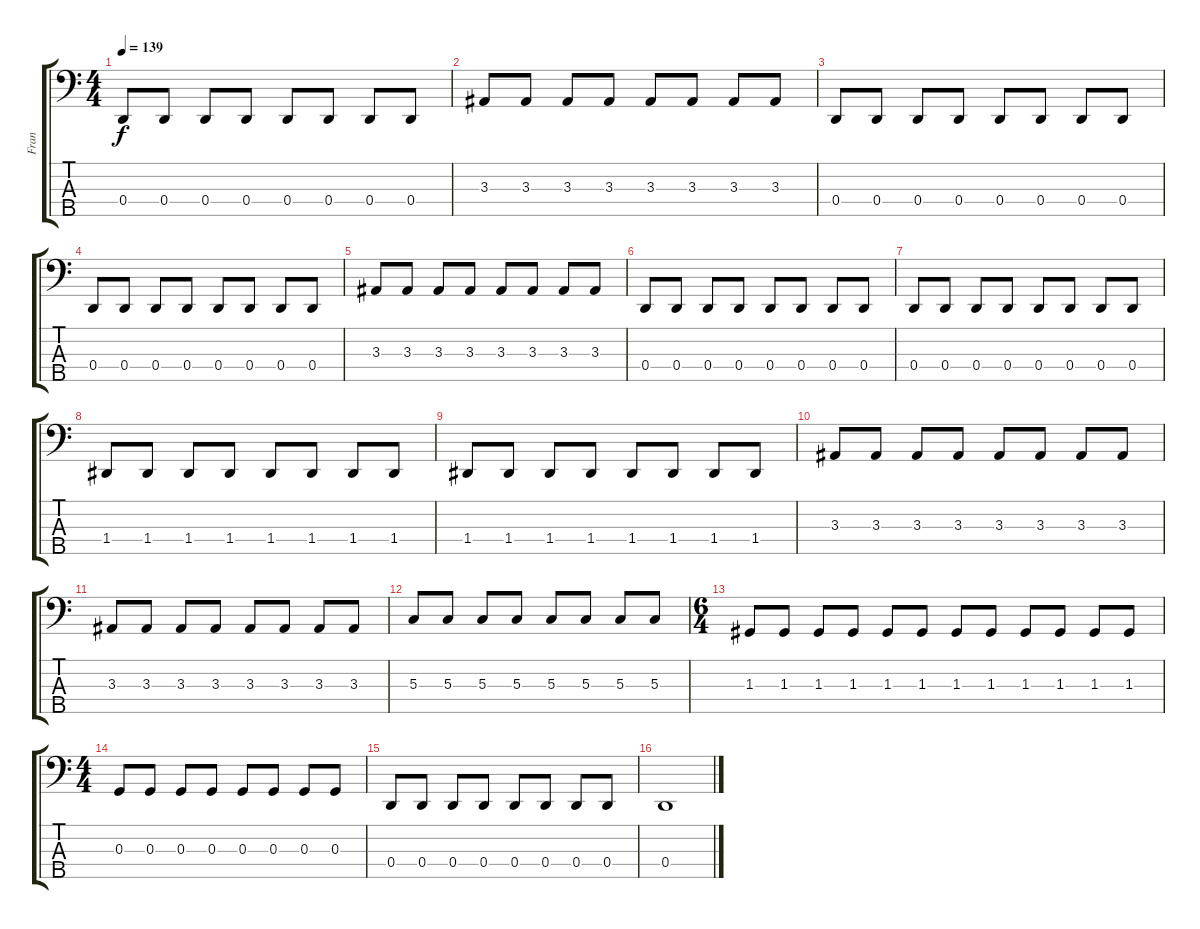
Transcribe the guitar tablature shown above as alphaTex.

\track ("Fran" "Fran") {instrument electricbassfinger}
\staff {score tabs}
\tuning (F2 C2 G1 D1 A0) {hide}
\ts (4 4)
\tempo 139
\clef f4
\ks c
0.4.8{dy f} 0.4.8 0.4.8 0.4.8 0.4.8 0.4.8 0.4.8 0.4.8 |
3.3.8 3.3.8 3.3.8 3.3.8 3.3.8 3.3.8 3.3.8 3.3.8 |
0.4.8 0.4.8 0.4.8 0.4.8 0.4.8 0.4.8 0.4.8 0.4.8 |
0.4.8 0.4.8 0.4.8 0.4.8 0.4.8 0.4.8 0.4.8 0.4.8 |
3.3.8 3.3.8 3.3.8 3.3.8 3.3.8 3.3.8 3.3.8 3.3.8 |
0.4.8 0.4.8 0.4.8 0.4.8 0.4.8 0.4.8 0.4.8 0.4.8 |
0.4.8 0.4.8 0.4.8 0.4.8 0.4.8 0.4.8 0.4.8 0.4.8 |
1.4.8 1.4.8 1.4.8 1.4.8 1.4.8 1.4.8 1.4.8 1.4.8 |
1.4.8 1.4.8 1.4.8 1.4.8 1.4.8 1.4.8 1.4.8 1.4.8 |
3.3.8 3.3.8 3.3.8 3.3.8 3.3.8 3.3.8 3.3.8 3.3.8 |
3.3.8 3.3.8 3.3.8 3.3.8 3.3.8 3.3.8 3.3.8 3.3.8 |
5.3.8 5.3.8 5.3.8 5.3.8 5.3.8 5.3.8 5.3.8 5.3.8 |
\ts (6 4)
1.3.8 1.3.8 1.3.8 1.3.8 1.3.8 1.3.8 1.3.8 1.3.8 1.3.8 1.3.8 1.3.8 1.3.8 |
\ts (4 4)
0.3.8 0.3.8 0.3.8 0.3.8 0.3.8 0.3.8 0.3.8 0.3.8 |
0.4.8 0.4.8 0.4.8 0.4.8 0.4.8 0.4.8 0.4.8 0.4.8 |
0.4.1
